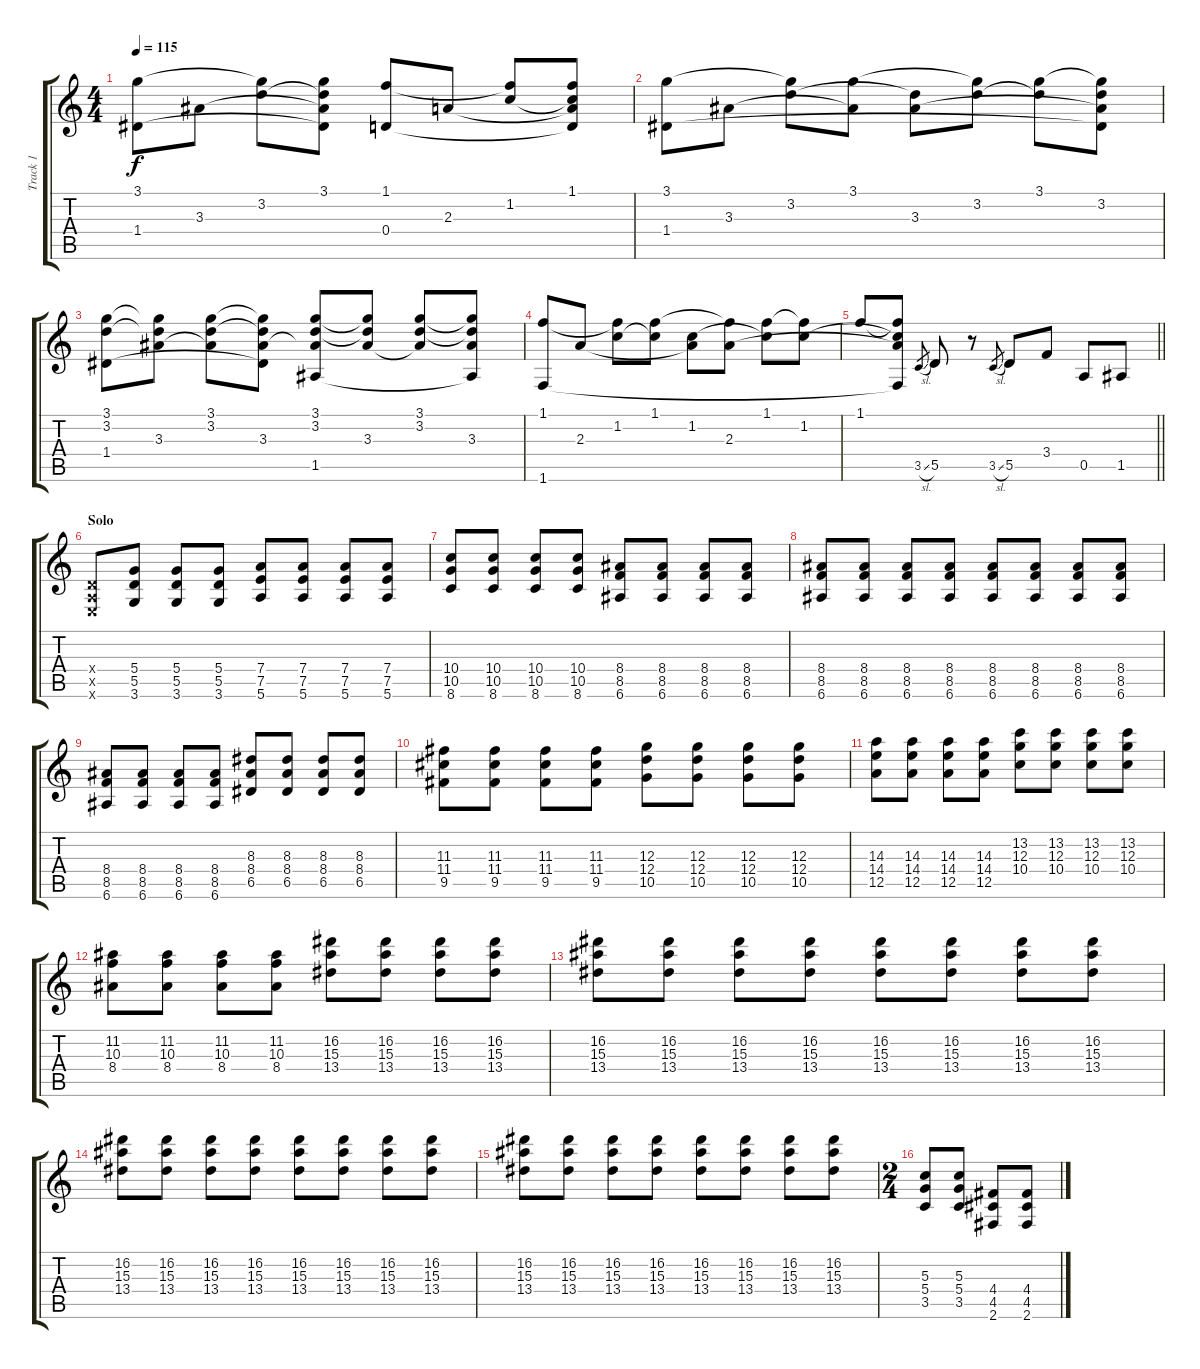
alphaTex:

\track ("Track 1" "Track 1") {instrument acousticguitarsteel}
\staff {score tabs}
\tuning (E4 B3 G3 D3 A2 E2) {hide}
\ts (4 4)
\tempo 115
\clef g2
\ks c
(3.1 1.4).8{dy f} 3.3.8 (3.1{t} 3.2).8 (3.1 3.2{t} 3.3{t} 1.4{t}).8 (1.1 0.4).8 2.3.8 (1.1{t} 1.2).8 (1.1 1.2{t} 2.3{t} 0.4{t}).8 |
(3.1 1.4).8 3.3.8 (3.1{t} 3.2).8 (3.1 3.3{t}).8 (3.2{t} 3.3).8 (3.1{t} 3.2).8 (3.1 3.2{t}).8 (3.1{t} 3.2 3.3{t} 1.4{t}).8 |
(3.1 3.2 1.4).8 (3.1{t} 3.2{t} 3.3).8 (3.1 3.2 3.3{t}).8 (3.1{t} 3.2{t} 3.3 1.4{t}).8 (3.1 3.2 3.3{t} 1.5).8 (3.1{t} 3.2{t} 3.3).8 (3.1 3.2 3.3{t}).8 (3.1{t} 3.2{t} 3.3 1.5{t}).8 |
(1.1 1.6).8 2.3.8 (1.1{t} 1.2).8 (1.1 1.2{t}).8 (1.2 2.3{t}).8 (1.1{t} 2.3).8 (1.1 1.2{t}).8 (1.1{t} 1.2).8 |
\barLineRight lightlight
1.1.8 (1.1{t} 1.2{t} 2.3{t} 1.6{t}).8 3.5{sl}.8{gr} 5.5.8 r.8 3.5{sl}.8{gr} 5.5.8 3.4.8 0.5.8 1.5.8 |
\section ("" "Solo")
(0.4{x} 0.5{x} 0.6{x}).8 (5.4 5.5 3.6).8 (5.4 5.5 3.6).8 (5.4 5.5 3.6).8 (7.4 7.5 5.6).8 (7.4 7.5 5.6).8 (7.4 7.5 5.6).8 (7.4 7.5 5.6).8 |
(10.4 10.5 8.6).8 (10.4 10.5 8.6).8 (10.4 10.5 8.6).8 (10.4 10.5 8.6).8 (8.4 8.5 6.6).8 (8.4 8.5 6.6).8 (8.4 8.5 6.6).8 (8.4 8.5 6.6).8 |
(8.4 8.5 6.6).8 (8.4 8.5 6.6).8 (8.4 8.5 6.6).8 (8.4 8.5 6.6).8 (8.4 8.5 6.6).8 (8.4 8.5 6.6).8 (8.4 8.5 6.6).8 (8.4 8.5 6.6).8 |
(8.4 8.5 6.6).8 (8.4 8.5 6.6).8 (8.4 8.5 6.6).8 (8.4 8.5 6.6).8 (8.3 8.4 6.5).8 (8.3 8.4 6.5).8 (8.3 8.4 6.5).8 (8.3 8.4 6.5).8 |
(11.3 11.4 9.5).8 (11.3 11.4 9.5).8 (11.3 11.4 9.5).8 (11.3 11.4 9.5).8 (12.3 12.4 10.5).8 (12.3 12.4 10.5).8 (12.3 12.4 10.5).8 (12.3 12.4 10.5).8 |
(14.3 14.4 12.5).8 (14.3 14.4 12.5).8 (14.3 14.4 12.5).8 (14.3 14.4 12.5).8 (13.2 12.3 10.4).8 (13.2 12.3 10.4).8 (13.2 12.3 10.4).8 (13.2 12.3 10.4).8 |
(11.2 10.3 8.4).8 (11.2 10.3 8.4).8 (11.2 10.3 8.4).8 (11.2 10.3 8.4).8 (16.2 15.3 13.4).8 (16.2 15.3 13.4).8 (16.2 15.3 13.4).8 (16.2 15.3 13.4).8 |
(16.2 15.3 13.4).8 (16.2 15.3 13.4).8 (16.2 15.3 13.4).8 (16.2 15.3 13.4).8 (16.2 15.3 13.4).8 (16.2 15.3 13.4).8 (16.2 15.3 13.4).8 (16.2 15.3 13.4).8 |
(16.2 15.3 13.4).8 (16.2 15.3 13.4).8 (16.2 15.3 13.4).8 (16.2 15.3 13.4).8 (16.2 15.3 13.4).8 (16.2 15.3 13.4).8 (16.2 15.3 13.4).8 (16.2 15.3 13.4).8 |
(16.2 15.3 13.4).8 (16.2 15.3 13.4).8 (16.2 15.3 13.4).8 (16.2 15.3 13.4).8 (16.2 15.3 13.4).8 (16.2 15.3 13.4).8 (16.2 15.3 13.4).8 (16.2 15.3 13.4).8 |
\ts (2 4)
(5.3 5.4 3.5).8 (5.3 5.4 3.5).8 (4.4 4.5 2.6).8 (4.4 4.5 2.6).8
